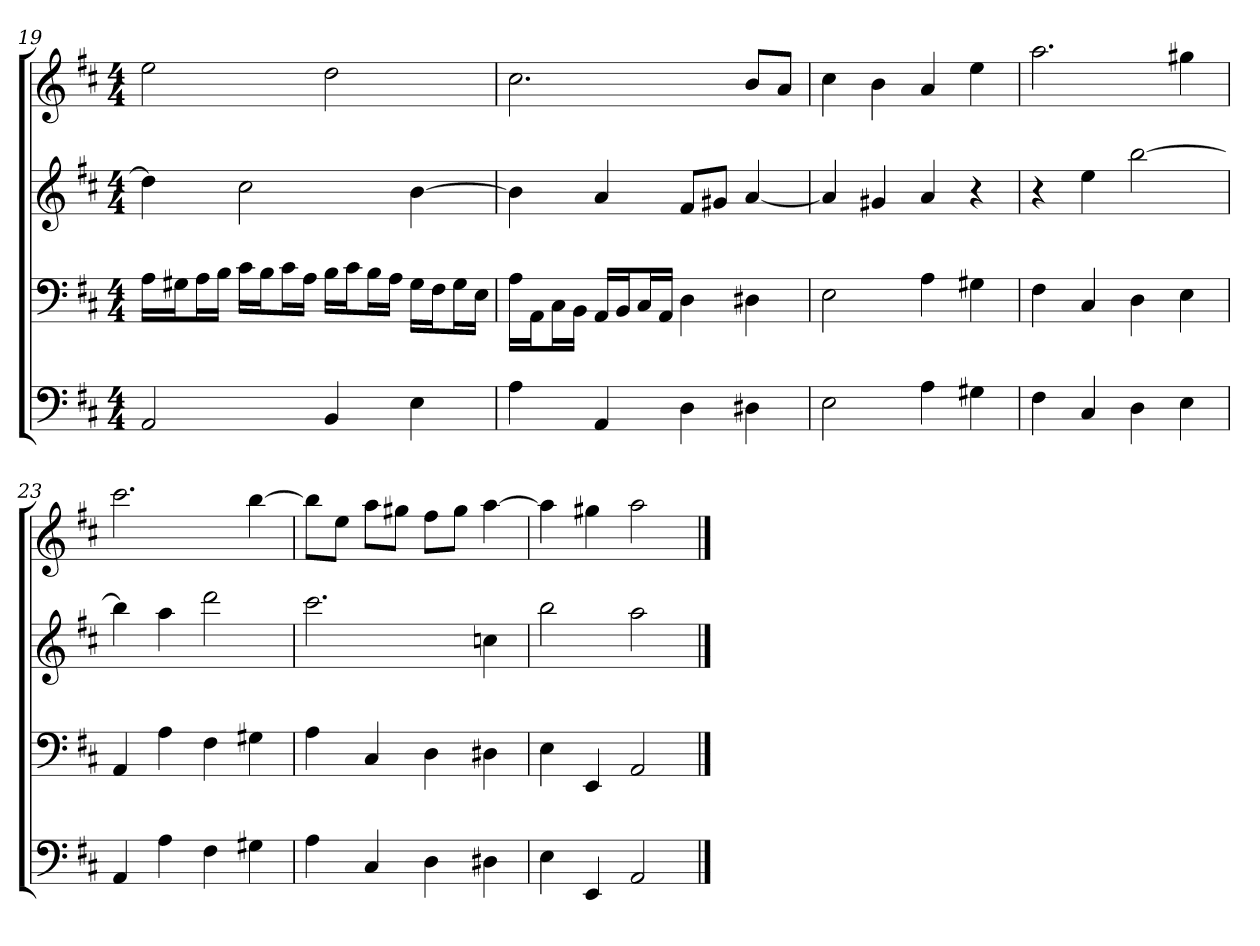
**kern	**kern	**kern	**kern
*part4	*part3	*part2	*part1
*staff4	*staff3	*staff2	*staff1
*k[f#c#]	*k[f#c#]	*k[f#c#]	*k[f#c#]
*D:	*D:	*D:	*D:
*M4/4	*M4/4	*M4/4	*M4/4
=19	=19	=19	=19
2AA	16ALL	4dd]	2ee
.	16G#XJ	.	.
.	16AL	.	.
.	16BJJ	.	.
.	16c#LL	2cc#	.
.	16BJ	.	.
.	16c#L	.	.
.	16AJJ	.	.
4BB	16BLL	.	2dd
.	16c#J	.	.
.	16BL	.	.
.	16AJJ	.	.
4E	16G#LL	[4b	.
.	16F#J	.	.
.	16G#L	.	.
.	16EJJ	.	.
=20	=20	=20	=20
4A	16ALL	4b]	2.cc#
.	16AAJ	.	.
.	16C#L	.	.
.	16BBJJ	.	.
4AA	16AALL	4a	.
.	16BBJ	.	.
.	16C#L	.	.
.	16AAJJ	.	.
4D	4D	8f#L	.
.	.	8g#XJ	.
4D#X	4D#X	[4a	8bL
.	.	.	8aJ
=21	=21	=21	=21
2E	2E	4a]	4cc#
.	.	4g#X	4b
4A	4A	4a	4a
4G#X	4G#X	4r	4ee
=22	=22	=22	=22
4F#	4F#	4r	2.aa
4C#	4C#	4ee	.
4D	4D	[2bb	.
4E	4E	.	4gg#X
=23	=23	=23	=23
4AA	4AA	4bb]	2.ccc#
4A	4A	4aa	.
4F#	4F#	2ddd	.
4G#X	4G#X	.	[4bb
=24	=24	=24	=24
4A	4A	2.ccc#	8bbL]
.	.	.	8eeJ
4C#	4C#	.	8aaL
.	.	.	8gg#XJ
4D	4D	.	8ff#L
.	.	.	8gg#J
4D#X	4D#X	4ccn	[4aa
=25	=25	=25	=25
4E	4E	2bb	4aa]
4EE	4EE	.	4gg#X
2AA	2AA	2aa	2aa
==	==	==	==
*-	*-	*-	*-
